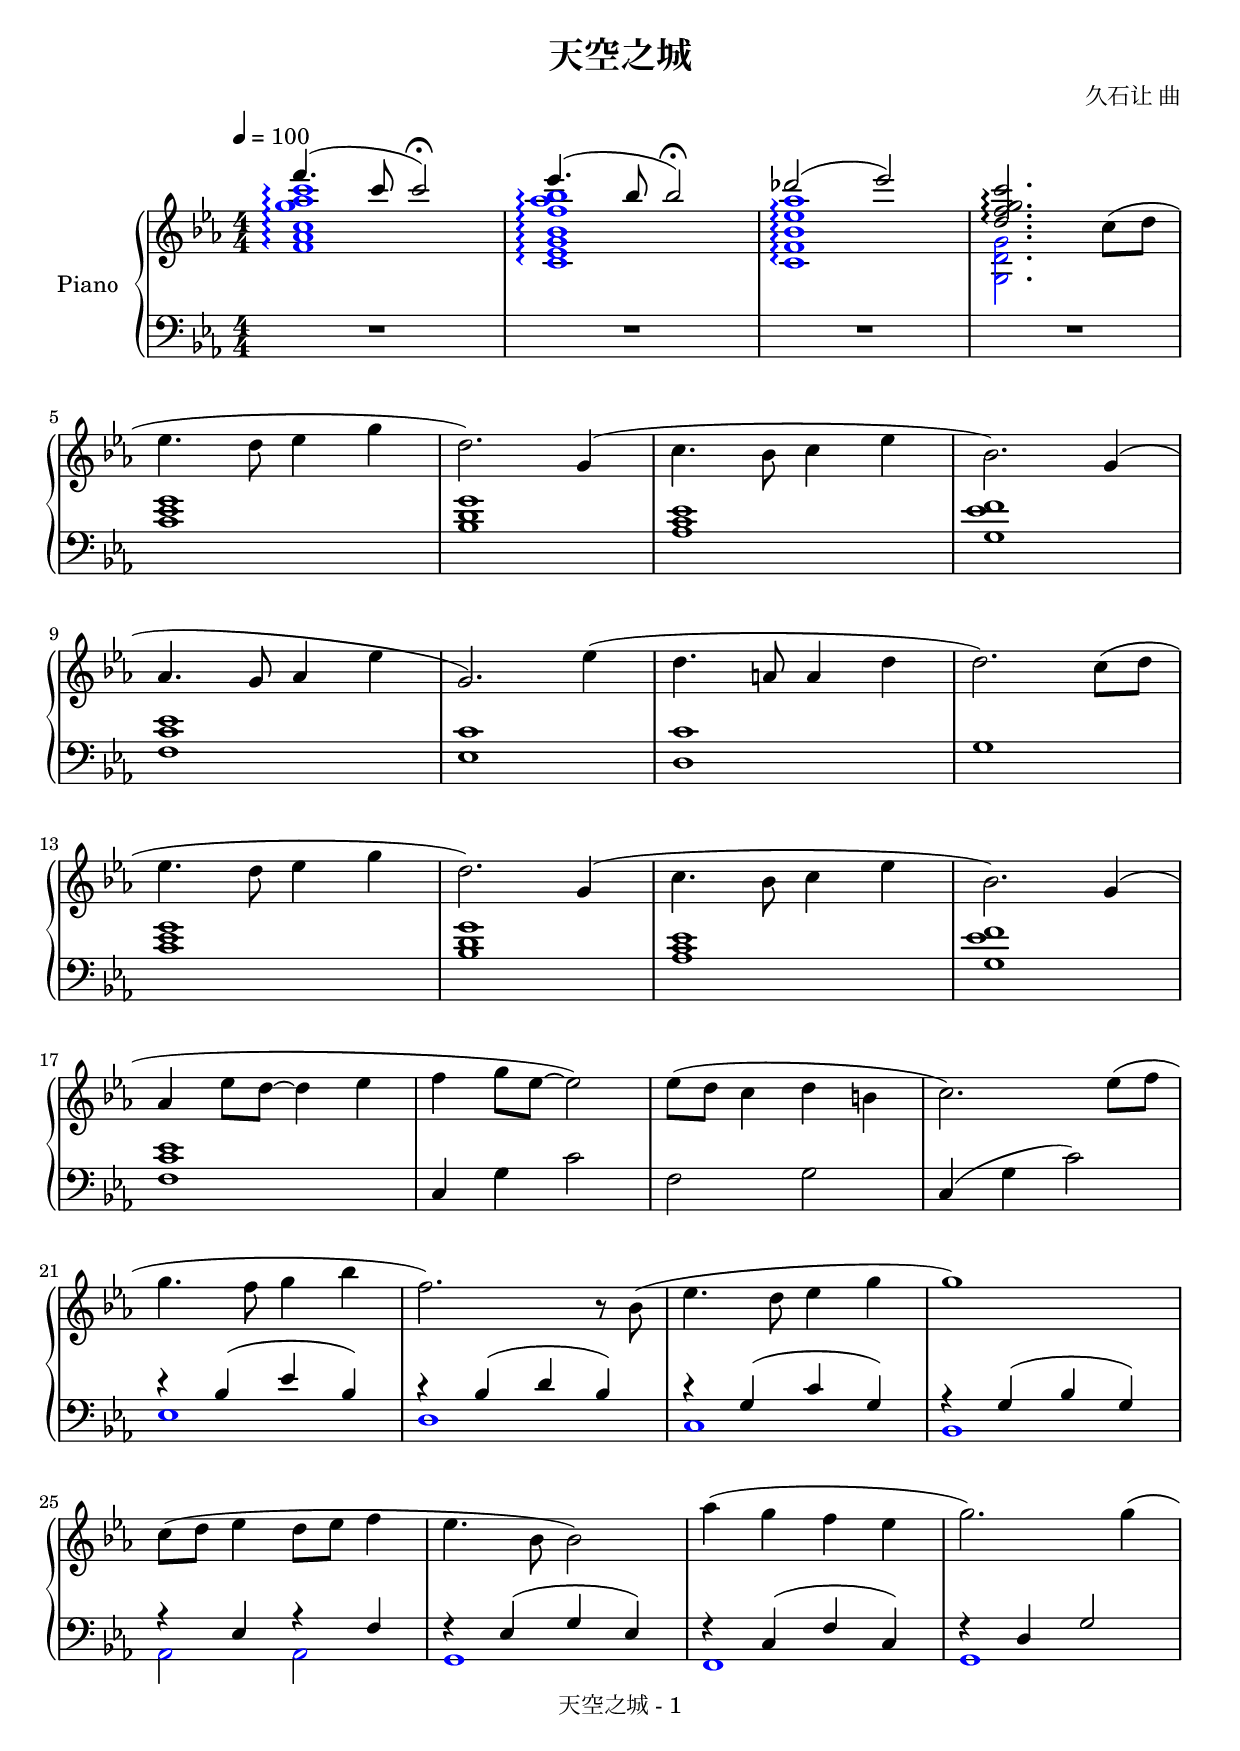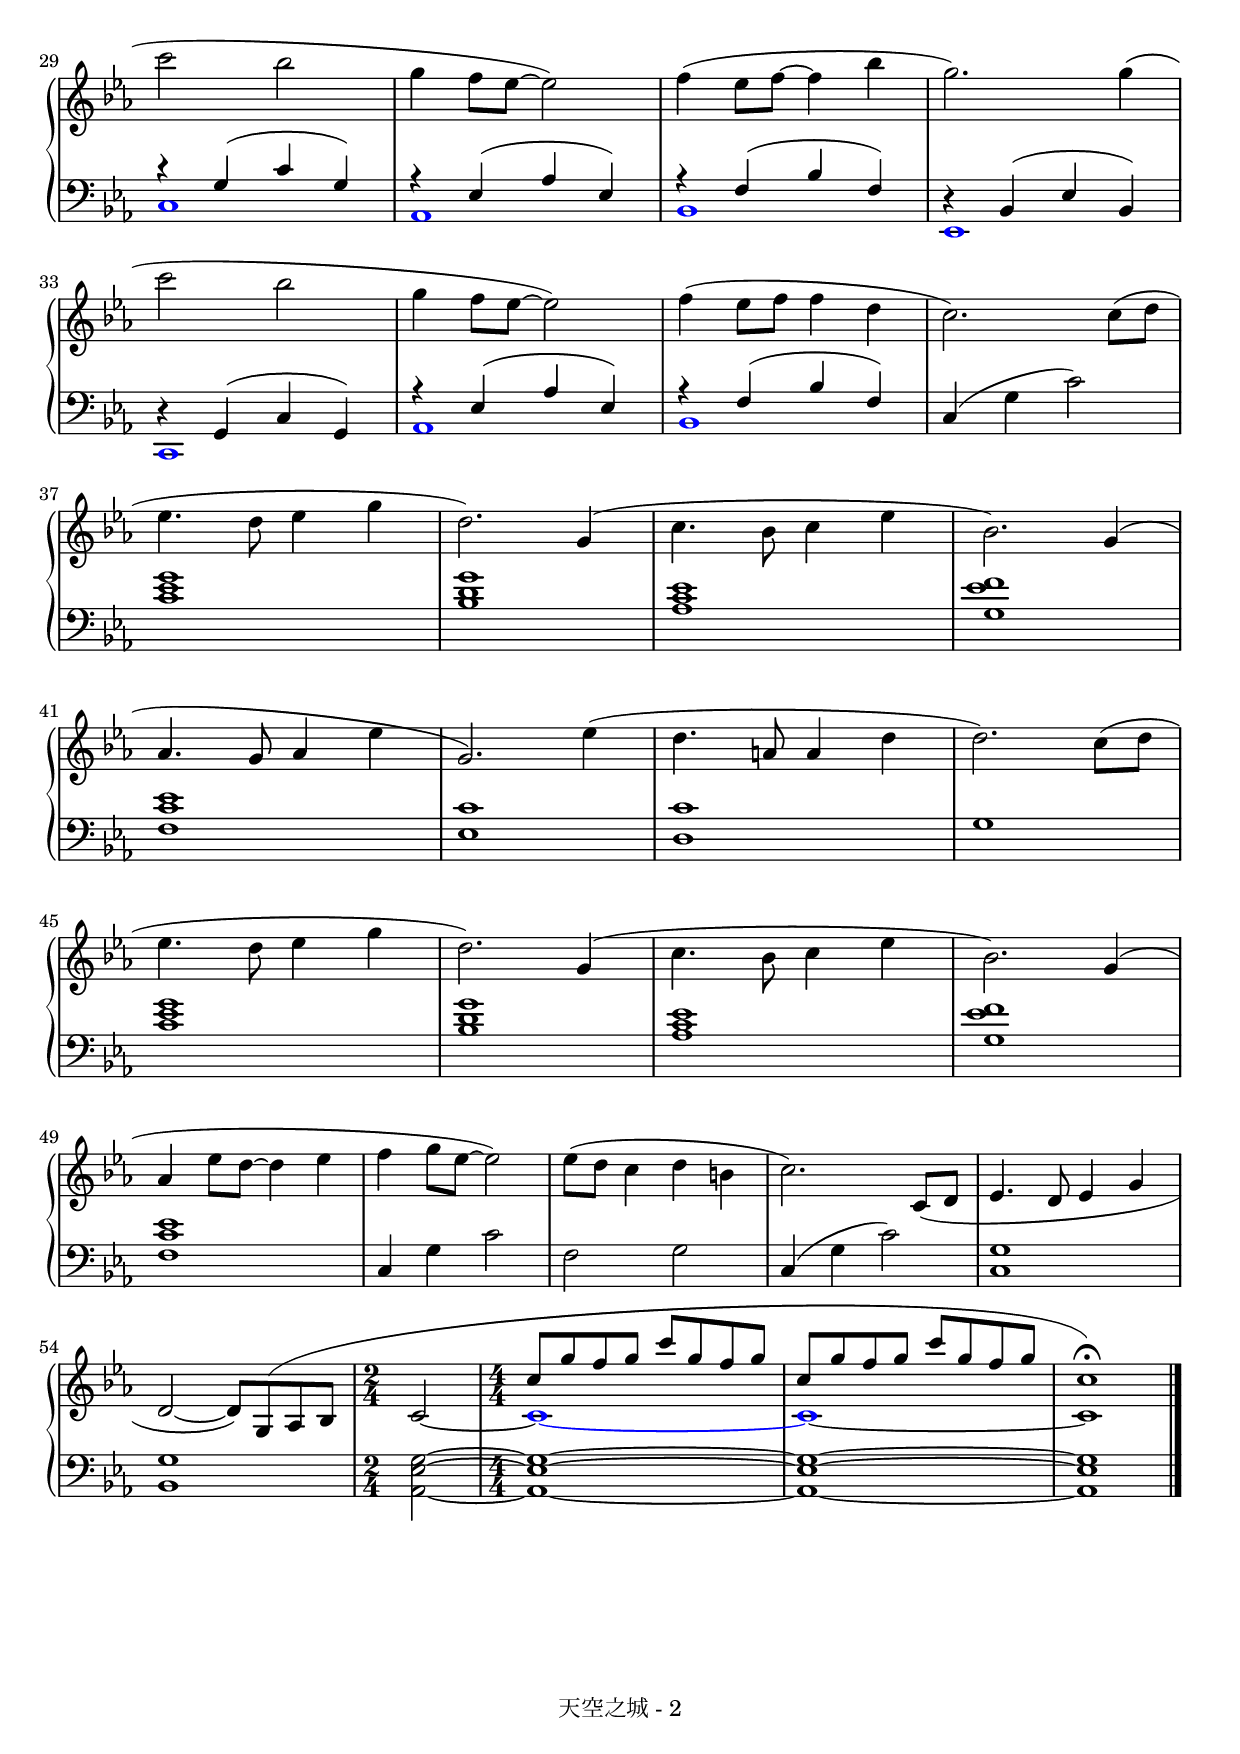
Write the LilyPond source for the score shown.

\version "2.18.2"

songName = "天空之城"
\include "../../lib/paper-footer.ily"

\header {
  title = \songName
  composer = "久石让 曲"
}

keyTime = {
  \key es \major
  \time 4/4
  \numericTimeSignature
}

upper = \relative c'' {
  \clef treble
  \keyTime
  \tempo 4=100
  \override Hairpin.to-barline = ##f
  
  <<
    {
      \stemUp f'4.^( c8 c2\fermata) |
      ees4.^( bes8 bes2\fermata) |
      des2^( ees) |
      <d, f g c>2.\arpeggio
    }
    
    \new Voice {
      \override Voice.NoteHead.color = #blue
      \override Voice.Stem.color = #blue
      \override Voice.Arpeggio.color = #blue
      \stemDown <f, aes c g' aes c>1\arpeggio |
      <c ees g bes f' aes bes>1\arpeggio
      <c f bes ees aes>1\arpeggio
      <g d' g>2. 
    }
  >>
  \stemNeutral c'8( d |\break
  
  ees4. d8 ees4 g |
  d2.) g,4( |
  c4. bes8 c4 ees |
  bes2.) g4( |\break
  
  aes4. g8 aes4 ees' |
  g,2.) ees'4( |
  d4. a8 a4 d |
  d2.) c8( d |\break
  
  ees4. d8 ees4 g |
  d2.) g,4( |
  c4. bes8 c4 ees |
  bes2.) g4( |\break
  
  aes4 ees'8 d~ d4 ees |
  f4 g8 ees~ ees2) |
  ees8( d c4 d b |
  c2.) ees8( f |\break
  
  g4. f8 g4 bes |
  f2.) r8 bes,( |
  ees4. d8 ees4 g |
  g1) |\break
  
  c,8( d ees4 d8 ees f4 |
  ees4. bes8 bes2) |
  aes'4( g f ees |
  g2.) g4( |\break
  
  c2 bes |
  g4 f8 ees~ ees2) |
  f4( ees8 f~ f4 bes |
  g2.) g4( |\break
  
  c2 bes |
  g4 f8 ees~ ees2) |
  f4( ees8 f f4 d |
  c2.) c8( d |\break
  
  ees4. d8 ees4 g |
  d2.) g,4( |
  c4. bes8 c4 ees |
  bes2.) g4( |\break
  
  aes4. g8 aes4 ees' |
  g,2.) ees'4( |
  d4. a8 a4 d |
  d2.) c8( d |\break
  
  ees4. d8 ees4 g |
  d2.) g,4( |
  c4. bes8 c4 ees |
  bes2.) g4( |\break
  
  aes4 ees'8 d~ d4 ees |
  f4 g8 ees~ ees2) |
  ees8( d c4 d b |
  c2.) c,8( d |
  ees4. d8 ees4 g |\break
  
  d2~ d8) g,^( aes bes |
  <<
    {
      \time 2/4 s2 |
      \time 4/4 \stemUp c'8 g' f g c g f g |
      c,8 g' f g c g f g |
      c,1\fermata)
    }
    
    \new Voice {
      \time 2/4 c,2~ |
      \time 4/4 \stemDown
      \override Voice.NoteHead.color = #blue
      \override Voice.Tie.color = #blue
      c1~ |
      \override Voice.Tie.color = #black
      c1~ |
      \override Voice.NoteHead.color = #black
      c1 |
    }
  >>
  
  \bar "|."
}

lower = \relative c {
  \clef bass
  \keyTime
  \override Hairpin.to-barline = ##f
  \dynamicUp
  
  R1 |
  R1 |
  R1 |
  R1 |\break
  
  <c' ees g>1 |
  <bes d g>1 |
  <aes c ees>1 |
  <g ees' f> 1 |\break
  
  <f c' ees>1 |
  <ees c'>1 |
  <d c'>1 |
  g1 |\break
  
  <c ees g>1 |
  <bes d g>1 |
  <aes c ees>1 |
  <g ees' f>1 |\break
  
  <f c' ees>1 |
  c4 g' c2 |
  f,2 g |
  c,4( g' c2) |\break
  
  <<
    { 
      \slurUp \stemUp r4 bes( ees bes) |
      r4 bes( d bes) |
      r4 g( c g) |
      r4 g( bes g) |\break
      
      r4 ees r f |
      r4 ees( g ees) |
      r4 c( f c) |
      r4 d g2 |\break
      
      r4 g( c g) |
      r4 ees( aes ees) |
      r4 f( bes f) |
      r4 bes,( ees bes) |\break
      
      r4 g( c g) |
      r4 ees'( aes ees) |
      r4 f( bes f) |
    }
    
    \new Voice { 
      \override Voice.NoteHead.color = #blue
      \stemDown
      ees1 |
      d1 |
      c1 |
      bes1 |\break
      
      aes2 aes |
      g1 |
      f1 |
      g1 |\break
      
      c1 |
      aes1 |
      bes1 |
      ees,1 |\break
      
      c1 |
      aes'1 |
      bes1 |
    }
  >> |
  \stemNeutral \slurNeutral c4( g' c2) |\break
  
  <c ees g>1 |
  <bes d g>1 |
  <aes c ees>1 |
  <g ees' f>1 |\break
  
  <f c' ees>1 |
  <ees c'>1 |
  <d c'>1 |
  g1 |\break
  
  <c ees g>1 |
  <bes d g>1 |
  <aes c ees>1 |
  <g ees' f>1 |\break
  
  <f c' ees>1 |
  c4 g' c2 |
  f,2 g |
  c,4( g' c2) |
  <c, g'>1 |\break
  
  <bes g'>1 |
  \time 2/4 \stemDown <aes ees' g>2~
  \time 4/4 q1~ |
  q1~ |
  q1 |
  \bar "|."
}

\score {
  \keepWithTag #'pdf
  % \keepWithTag #'midi
  \new PianoStaff <<
    \set PianoStaff.instrumentName = #"Piano"
    \new Staff = "upper" \upper
    \new Staff = "lower" \lower
  >>
  \layout {
    % indent = 0\cm
  }
  % \midi { }
}

\score {
  \unfoldRepeats
  \keepWithTag #'midi
  \new PianoStaff <<
    \new Staff = "upper" \upper
    \new Staff = "lower" \lower
  >>
  \midi { }
}
